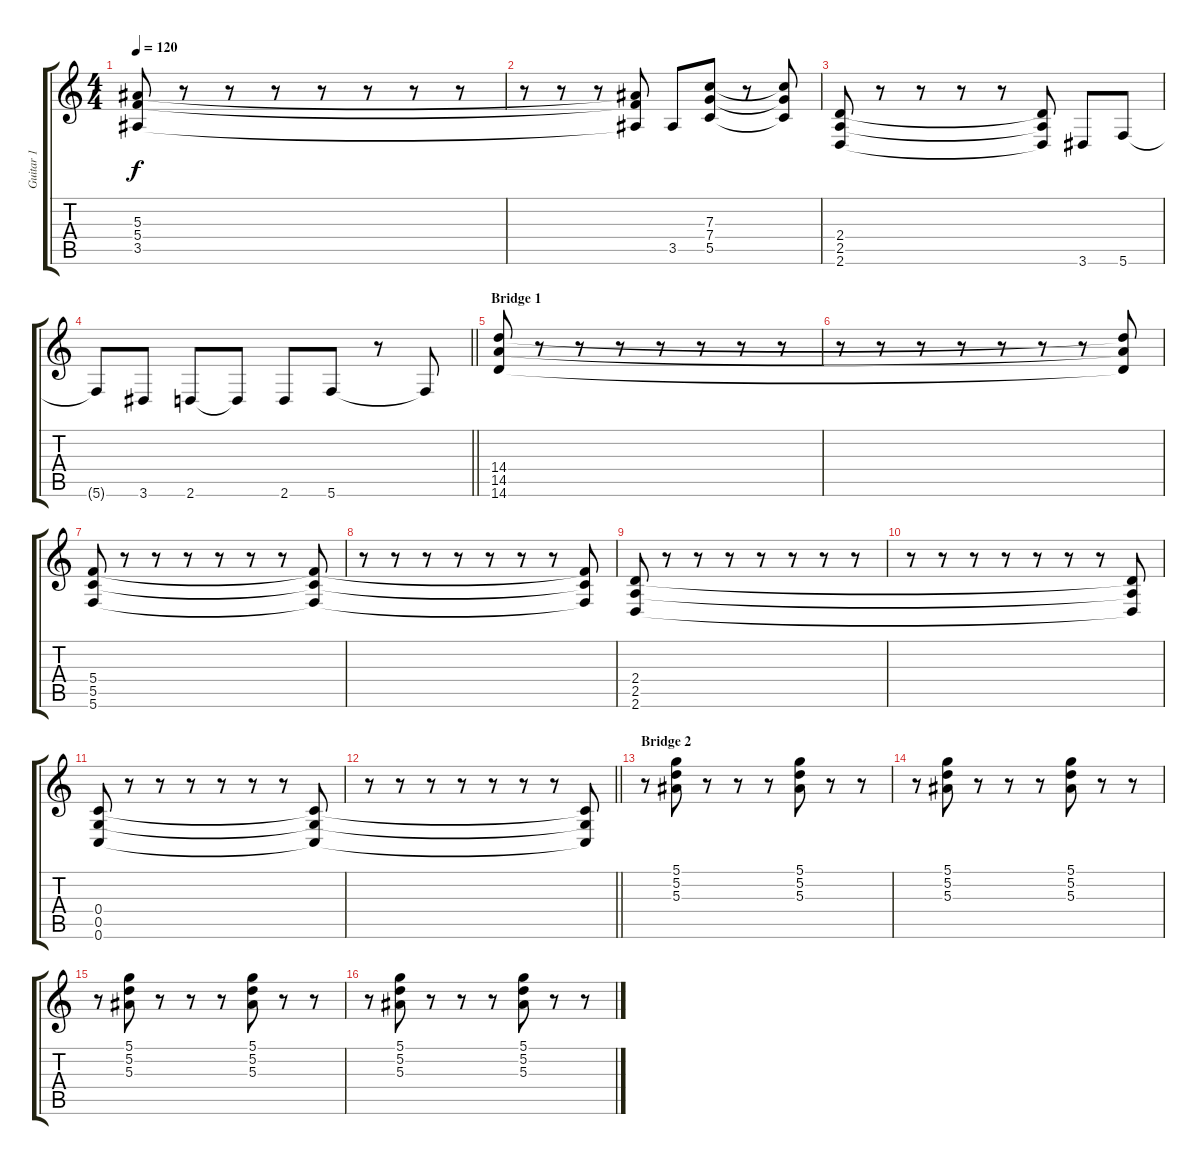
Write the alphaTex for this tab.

\track ("Guitar 1" "Guitar 1") {instrument distortionguitar}
\staff {score tabs}
\tuning (D4 A3 F3 C3 G2 C2) {hide}
\ts (4 4)
\tempo 120
\clef g2
\ks c
(5.3 5.4 3.5).8{dy f} r.8 r.8 r.8 r.8 r.8 r.8 r.8 |
r.8 r.8 r.8 (5.3{t} 5.4{t} 3.5{t}).8 3.5.8 (7.3 7.4 5.5).8 r.8 (7.3{t} 7.4{t} 5.5{t}).8 |
(2.4 2.5 2.6).8 r.8 r.8 r.8 r.8 (2.4{t} 2.5{t} 2.6{t}).8 3.6.8 5.6.8 |
\barLineRight lightlight
5.6{t}.8 3.6.8 2.6.8 2.6{t}.8 2.6.8 5.6.8 r.8 5.6{t}.8 |
\section ("" "Bridge 1")
(14.4 14.5 14.6).8 r.8 r.8 r.8 r.8 r.8 r.8 r.8 |
r.8 r.8 r.8 r.8 r.8 r.8 r.8 (14.4{t} 14.5{t} 14.6{t}).8 |
(5.4 5.5 5.6).8 r.8 r.8 r.8 r.8 r.8 r.8 (5.4{t} 5.5{t} 5.6{t}).8 |
r.8 r.8 r.8 r.8 r.8 r.8 r.8 (5.4{t} 5.5{t} 5.6{t}).8 |
(2.4 2.5 2.6).8 r.8 r.8 r.8 r.8 r.8 r.8 r.8 |
r.8 r.8 r.8 r.8 r.8 r.8 r.8 (2.4{t} 2.5{t} 2.6{t}).8 |
(0.4 0.5 0.6).8 r.8 r.8 r.8 r.8 r.8 r.8 (0.4{t} 0.5{t} 0.6{t}).8 |
\barLineRight lightlight
r.8 r.8 r.8 r.8 r.8 r.8 r.8 (0.4{t} 0.5{t} 0.6{t}).8 |
\section ("" "Bridge 2")
r.8 (5.1 5.2 5.3).8 r.8 r.8 r.8 (5.1 5.2 5.3).8 r.8 r.8 |
r.8 (5.1 5.2 5.3).8 r.8 r.8 r.8 (5.1 5.2 5.3).8 r.8 r.8 |
r.8 (5.1 5.2 5.3).8 r.8 r.8 r.8 (5.1 5.2 5.3).8 r.8 r.8 |
r.8 (5.1 5.2 5.3).8 r.8 r.8 r.8 (5.1 5.2 5.3).8 r.8 r.8
